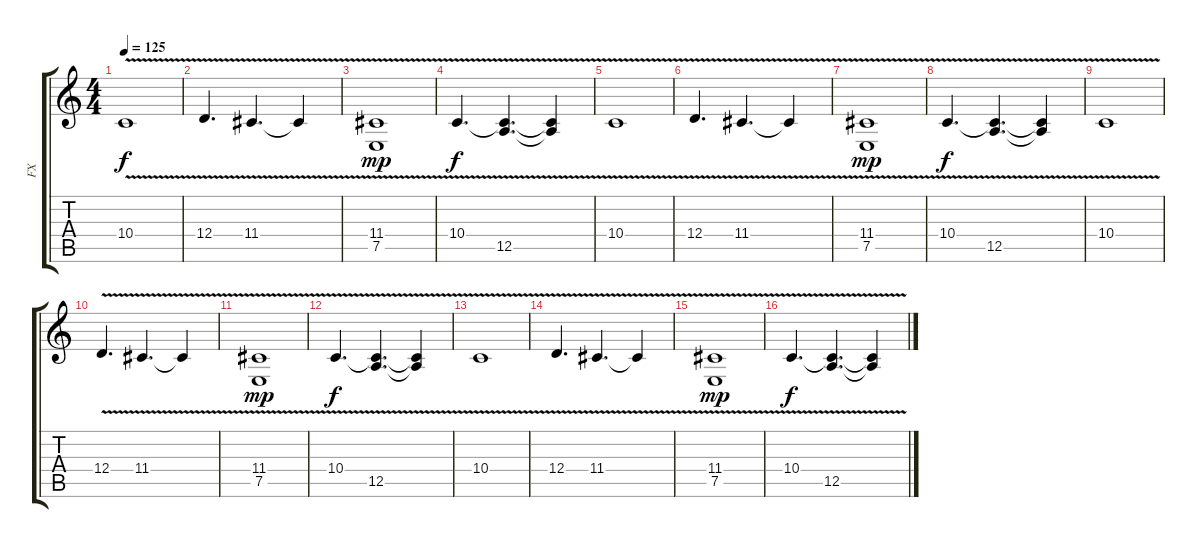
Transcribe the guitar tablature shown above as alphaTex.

\track ("FX" "FX") {instrument pad1newage}
\staff {score tabs}
\tuning (E4 B3 G3 D3 A2 E2) {hide}
\ts (4 4)
\tempo 125
\clef g2
\ks c
10.4{v}.1{dy f volume 4} |
12.4{v}.4{d volume 9} 11.4{v}.4{d} 11.4{t}.4 |
(11.4{v} 7.5{v}).1{dy mp} |
10.4{v}.4{d dy f} (10.4{v t} 12.5{v}).4{d} (10.4{t} 12.5{t}).4 |
10.4{v}.1{volume 4} |
12.4{v}.4{d volume 9} 11.4{v}.4{d} 11.4{t}.4 |
(11.4{v} 7.5{v}).1{dy mp} |
10.4{v}.4{d dy f} (10.4{v t} 12.5{v}).4{d} (10.4{t} 12.5{t}).4 |
10.4{v}.1{volume 4} |
12.4{v}.4{d volume 9} 11.4{v}.4{d} 11.4{t}.4 |
(11.4{v} 7.5{v}).1{dy mp} |
10.4{v}.4{d dy f} (10.4{v t} 12.5{v}).4{d} (10.4{t} 12.5{t}).4 |
10.4{v}.1{volume 4} |
12.4{v}.4{d volume 9} 11.4{v}.4{d} 11.4{t}.4 |
(11.4{v} 7.5{v}).1{dy mp} |
10.4{v}.4{d dy f} (10.4{v t} 12.5{v}).4{d} (10.4{t} 12.5{t}).4
